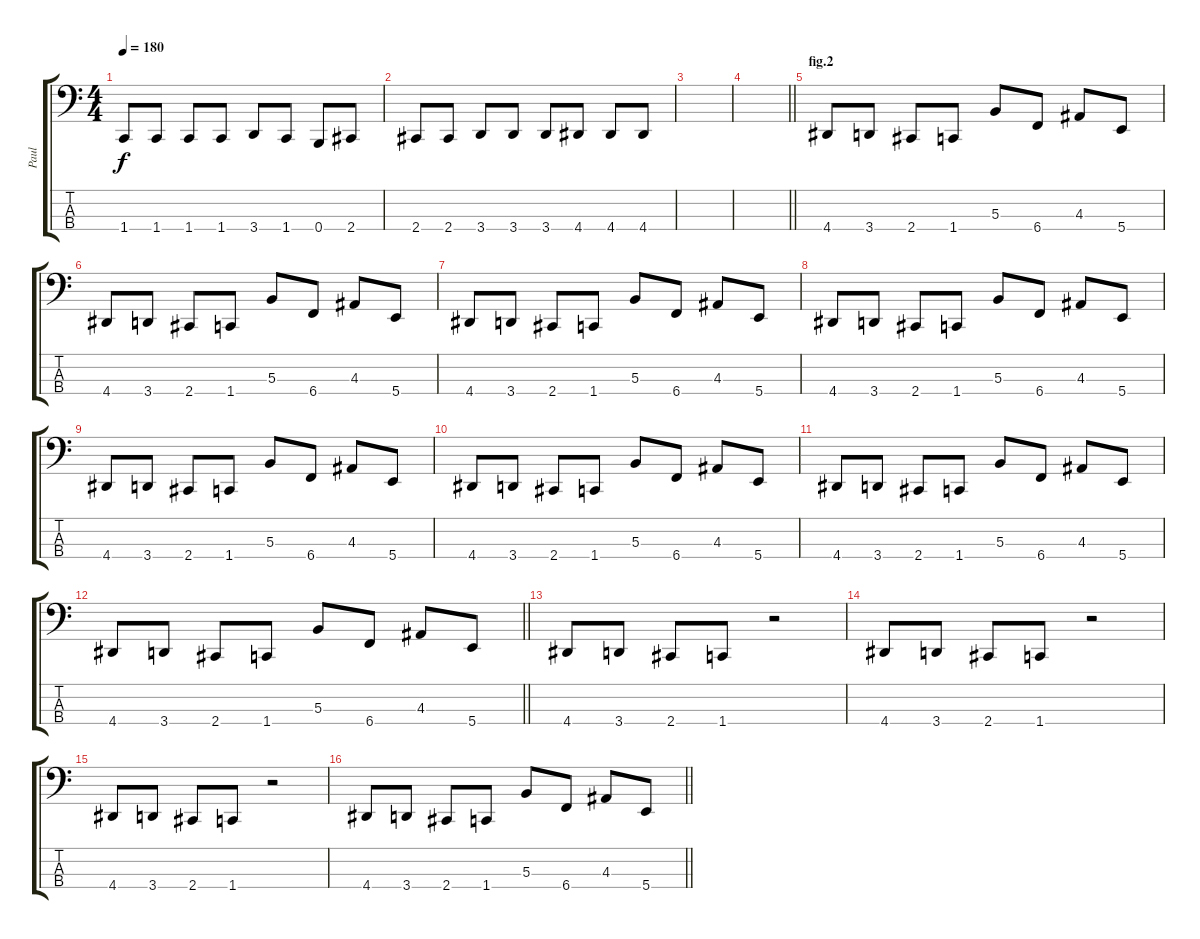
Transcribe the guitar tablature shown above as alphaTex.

\track ("Paul" "Paul") {instrument electricbasspick}
\staff {score tabs}
\tuning (E2 B1 Gb1 B0) {hide}
\ts (4 4)
\tempo 180
\clef f4
\ks c
1.4.8{dy f} 1.4.8 1.4.8 1.4.8 3.4.8 1.4.8 0.4.8 2.4.8 |
2.4.8 2.4.8 3.4.8 3.4.8 3.4.8 4.4.8 4.4.8 4.4.8 |
|
\barLineRight lightlight
|
\section ("" "fig.2")
4.4.8 3.4.8 2.4.8 1.4.8 5.3.8 6.4.8 4.3.8 5.4.8 |
4.4.8 3.4.8 2.4.8 1.4.8 5.3.8 6.4.8 4.3.8 5.4.8 |
4.4.8 3.4.8 2.4.8 1.4.8 5.3.8 6.4.8 4.3.8 5.4.8 |
4.4.8 3.4.8 2.4.8 1.4.8 5.3.8 6.4.8 4.3.8 5.4.8 |
4.4.8 3.4.8 2.4.8 1.4.8 5.3.8 6.4.8 4.3.8 5.4.8 |
4.4.8 3.4.8 2.4.8 1.4.8 5.3.8 6.4.8 4.3.8 5.4.8 |
4.4.8 3.4.8 2.4.8 1.4.8 5.3.8 6.4.8 4.3.8 5.4.8 |
\barLineRight lightlight
4.4.8 3.4.8 2.4.8 1.4.8 5.3.8 6.4.8 4.3.8 5.4.8 |
\section ("" "")
4.4.8 3.4.8 2.4.8 1.4.8 r.2 |
4.4.8 3.4.8 2.4.8 1.4.8 r.2 |
4.4.8 3.4.8 2.4.8 1.4.8 r.2 |
\barLineRight lightlight
4.4.8 3.4.8 2.4.8 1.4.8 5.3.8 6.4.8 4.3.8 5.4.8
